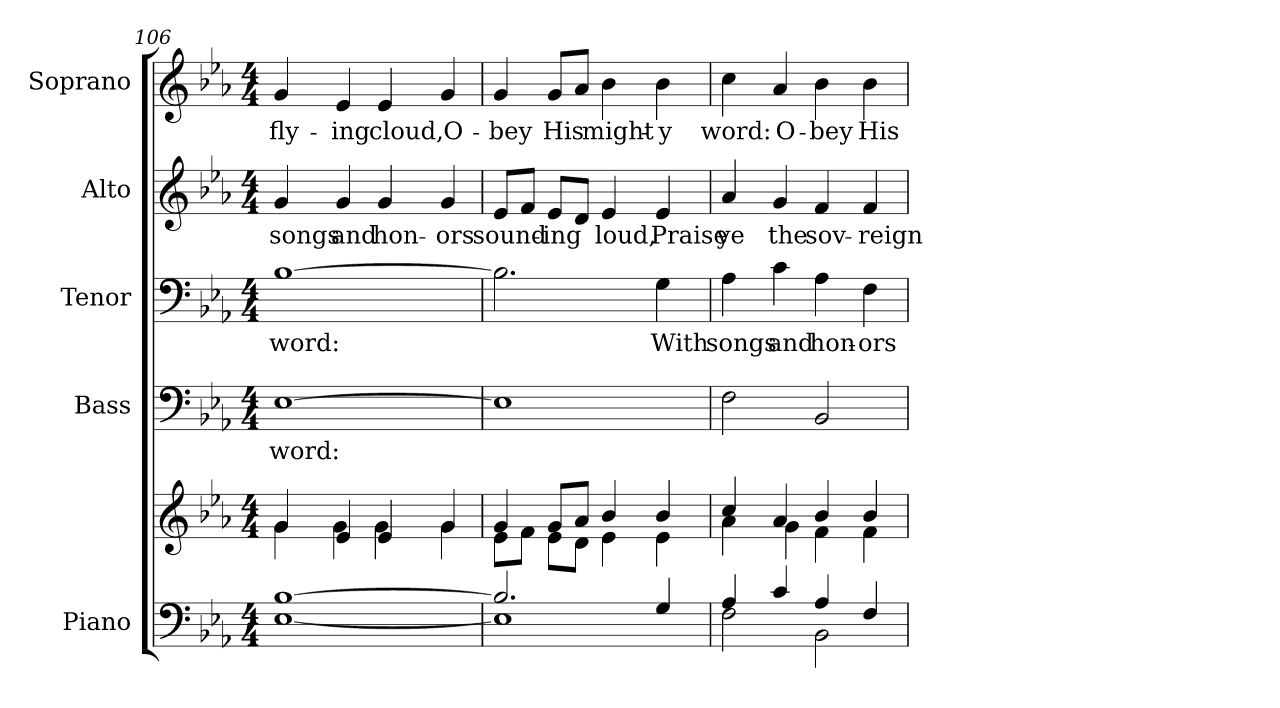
**kern	**kern	**kern	**text	**kern	**text	**kern	**text	**kern	**text
*part5	*part5	*part4	*part4	*part3	*part3	*part2	*part2	*part1	*part1
*staff6	*staff5	*staff4	*staff4	*staff3	*staff3	*staff2	*staff2	*staff1	*staff1
*I"Piano	*	*I"Bass	*	*I"Tenor	*	*I"Alto	*	*I"Soprano	*
*I'Pno.	*	*I'B.	*	*I'T.	*	*I'A.	*	*I'S.	*
*clefF4	*clefG2	*clefF4	*	*clefF4	*	*clefG2	*	*clefG2	*
*k[b-e-a-]	*k[b-e-a-]	*k[b-e-a-]	*	*k[b-e-a-]	*	*k[b-e-a-]	*	*k[b-e-a-]	*
*E-:	*E-:	*E-:	*	*E-:	*	*E-:	*	*E-:	*
*M4/4	*M4/4	*M4/4	*	*M4/4	*	*M4/4	*	*M4/4	*
=106	=106	=106	=106	=106	=106	=106	=106	=106	=106
*^	*^	*	*	*	*	*	*	*	*
!	!	!	!	!	!LO:LY:b:color=#000000	!	!	!	!	!	!
!	!	!	!	!	!	!	!LO:LY:b:color=#000000	!	!	!	!
!	!	!	!	!	!	!	!	!	!LO:LY:b:color=#000000	!	!
!	!	!	!	!	!	!	!	!	!	!	!LO:LY:b:color=#000000
[>1B-i	[<1E-i	4gi/	4gi\	[<1E-i	word:	[>1B-i	word:	4gi/	songs	4gi/	fly-
!	!	!	!	!	!	!	!	!	!LO:LY:b:color=#000000	!	!
!	!	!	!	!	!	!	!	!	!	!	!LO:LY:b:color=#000000
.	.	4e-i/	4gi\	.	.	.	.	4gi/	and	4e-i/	-ing
!	!	!	!	!	!	!	!	!	!LO:LY:b:color=#000000	!	!
!	!	!	!	!	!	!	!	!	!	!	!LO:LY:b:color=#000000
.	.	4e-i/	4gi\	.	.	.	.	4gi/	hon-	4e-i/	cloud,
!	!	!	!	!	!	!	!	!	!LO:LY:b:color=#000000	!	!
!	!	!	!	!	!	!	!	!	!	!	!LO:LY:b:color=#000000
.	.	4gi/	4gi\	.	.	.	.	4gi/	-ors	4gi/	O-
=107	=107	=107	=107	=107	=107	=107	=107	=107	=107	=107	=107
!	!	!	!	!	!	!	!	!	!LO:LY:b:color=#000000	!	!
!	!	!	!	!	!	!	!	!	!	!	!LO:LY:b:color=#000000
2.B-i/]	1E-i]	4gi/	8e-i\L	1E-i]	.	2.B-i\]	.	8e-i/L	sound-	4gi/	-bey
.	.	.	8fi\J	.	.	.	.	8fi/J	.	.	.
!	!	!	!	!	!	!	!	!	!LO:LY:b:color=#000000	!	!
!	!	!	!	!	!	!	!	!	!	!	!LO:LY:b:color=#000000
.	.	8gi/L	8e-i\L	.	.	.	.	8e-i/L	-ing	8gi/L	His
.	.	8a-i/J	8di\J	.	.	.	.	8di/J	.	8a-i/J	.
!	!	!	!	!	!	!	!	!	!LO:LY:b:color=#000000	!	!
!	!	!	!	!	!	!	!	!	!	!	!LO:LY:b:color=#000000
.	.	4b-i/	4e-i\	.	.	.	.	4e-i/	loud,	4b-i\	might-
!	!	!	!	!	!	!	!LO:LY:b:color=#000000	!	!	!	!
!	!	!	!	!	!	!	!	!	!LO:LY:b:color=#000000	!	!
!	!	!	!	!	!	!	!	!	!	!	!LO:LY:b:color=#000000
4Gi/	.	4b-i/	4e-i\	.	.	4Gi\	With	4e-i/	Praise	4b-i\	-y
=108	=108	=108	=108	=108	=108	=108	=108	=108	=108	=108	=108
!	!	!	!	!	!	!	!LO:LY:b:color=#000000	!	!	!	!
!	!	!	!	!	!	!	!	!	!LO:LY:b:color=#000000	!	!
!	!	!	!	!	!	!	!	!	!	!	!LO:LY:b:color=#000000
4A-i/	2Fi\	4cci/	4a-i\	2Fi\	.	4A-i\	songs	4a-i/	ye	4cci\	word:
!	!	!	!	!	!	!	!LO:LY:b:color=#000000	!	!	!	!
!	!	!	!	!	!	!	!	!	!LO:LY:b:color=#000000	!	!
!	!	!	!	!	!	!	!	!	!	!	!LO:LY:b:color=#000000
4ci/	.	4a-i/	4gi\	.	.	4ci\	and	4gi/	the	4a-i/	O-
!	!	!	!	!	!	!	!LO:LY:b:color=#000000	!	!	!	!
!	!	!	!	!	!	!	!	!	!LO:LY:b:color=#000000	!	!
!	!	!	!	!	!	!	!	!	!	!	!LO:LY:b:color=#000000
4A-i/	2BB-i\	4b-i/	4fi\	2BB-i/	.	4A-i\	hon-	4fi/	sov-	4b-i\	-bey
!	!	!	!	!	!	!	!LO:LY:b:color=#000000	!	!	!	!
!	!	!	!	!	!	!	!	!	!LO:LY:b:color=#000000	!	!
!	!	!	!	!	!	!	!	!	!	!	!LO:LY:b:color=#000000
4Fi/	.	4b-i/	4fi\	.	.	4Fi\	-ors	4fi/	-reign	4b-i\	His
*v	*v	*	*	*	*	*	*	*	*	*	*
*	*v	*v	*	*	*	*	*	*	*	*
=	=	=	=	=	=	=	=	=	=
*-	*-	*-	*-	*-	*-	*-	*-	*-	*-
